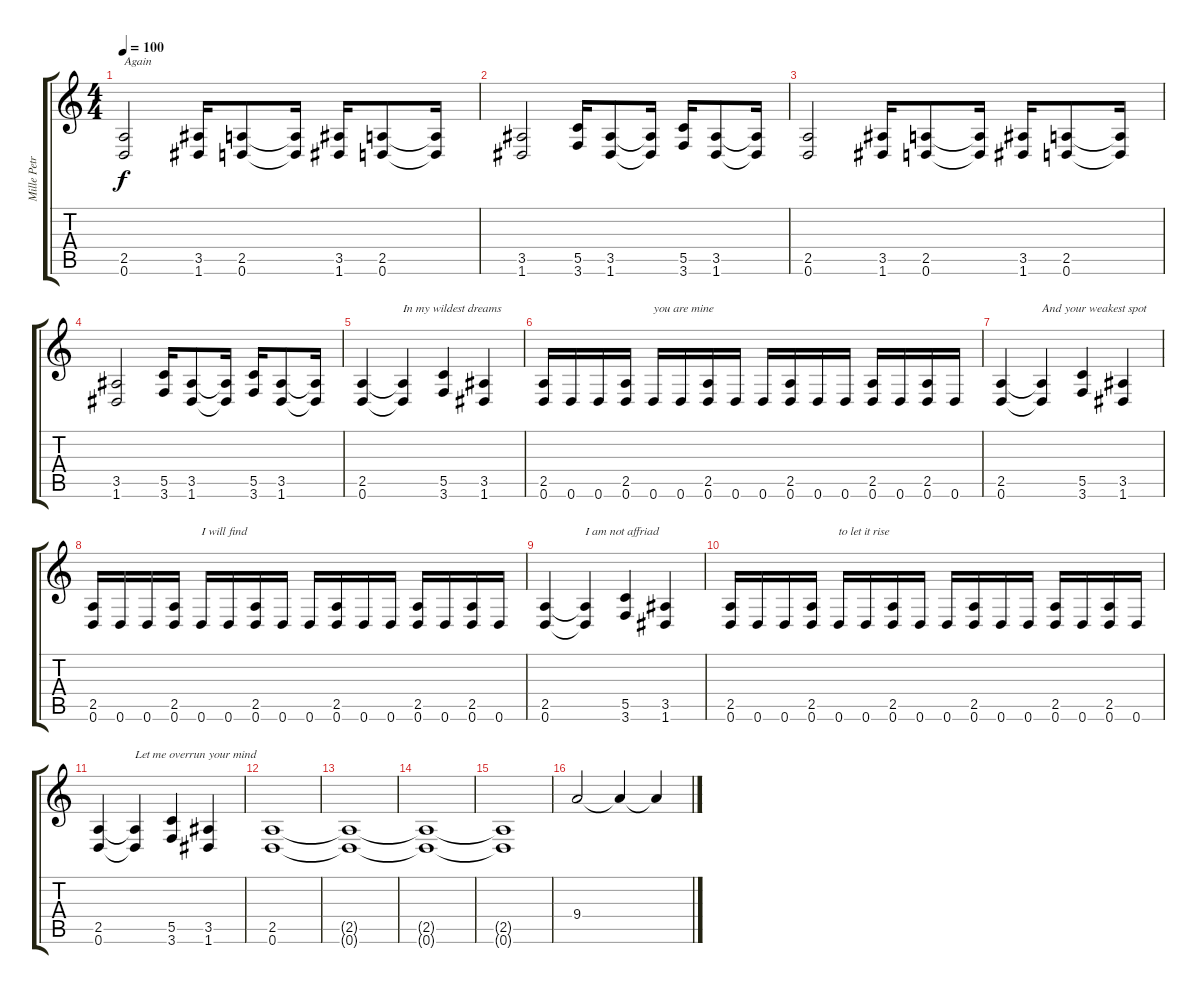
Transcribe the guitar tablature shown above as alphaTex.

\track ("Mille Petrozza" "Mille Petr") {instrument distortionguitar}
\staff {score tabs}
\tuning (D4 A3 F3 C3 G2 D2) {hide}
\ts (4 4)
\tempo 100
\clef g2
\ks c
(2.5 0.6).2{txt "Again" dy f} (3.5 1.6).16 (2.5 0.6).8 (2.5{t} 0.6{t}).16 (3.5 1.6).16 (2.5 0.6).8 (2.5{t} 0.6{t}).16 |
(3.5 1.6).2 (5.5 3.6).16 (3.5 1.6).8 (3.5{t} 1.6{t}).16 (5.5 3.6).16 (3.5 1.6).8 (3.5{t} 1.6{t}).16 |
(2.5 0.6).2 (3.5 1.6).16 (2.5 0.6).8 (2.5{t} 0.6{t}).16 (3.5 1.6).16 (2.5 0.6).8 (2.5{t} 0.6{t}).16 |
(3.5 1.6).2 (5.5 3.6).16 (3.5 1.6).8 (3.5{t} 1.6{t}).16 (5.5 3.6).16 (3.5 1.6).8 (3.5{t} 1.6{t}).16 |
(2.5 0.6).4 (2.5{t} 0.6{t}).4{txt "In my wildest dreams"} (5.5 3.6).4 (3.5 1.6).4 |
(2.5 0.6).16 0.6.16 0.6.16 (2.5 0.6).16 0.6.16{txt "you are mine"} 0.6.16 (2.5 0.6).16 0.6.16 0.6.16 (2.5 0.6).16 0.6.16 0.6.16 (2.5 0.6).16 0.6.16 (2.5 0.6).16 0.6.16 |
(2.5 0.6).4 (2.5{t} 0.6{t}).4{txt "And your weakest spot"} (5.5 3.6).4 (3.5 1.6).4 |
(2.5 0.6).16 0.6.16 0.6.16 (2.5 0.6).16 0.6.16{txt "I will find"} 0.6.16 (2.5 0.6).16 0.6.16 0.6.16 (2.5 0.6).16 0.6.16 0.6.16 (2.5 0.6).16 0.6.16 (2.5 0.6).16 0.6.16 |
(2.5 0.6).4 (2.5{t} 0.6{t}).4{txt "I am not affriad"} (5.5 3.6).4 (3.5 1.6).4 |
(2.5 0.6).16 0.6.16 0.6.16 (2.5 0.6).16 0.6.16{txt "to let it rise"} 0.6.16 (2.5 0.6).16 0.6.16 0.6.16 (2.5 0.6).16 0.6.16 0.6.16 (2.5 0.6).16 0.6.16 (2.5 0.6).16 0.6.16 |
(2.5 0.6).4 (2.5{t} 0.6{t}).4{txt "Let me overrun your mind"} (5.5 3.6).4 (3.5 1.6).4 |
(2.5 0.6).1 |
(2.5{t} 0.6{t}).1 |
(2.5{t} 0.6{t}).1 |
(2.5{t} 0.6{t}).1 |
9.4.2 9.4{t}.4 9.4{t}.4
